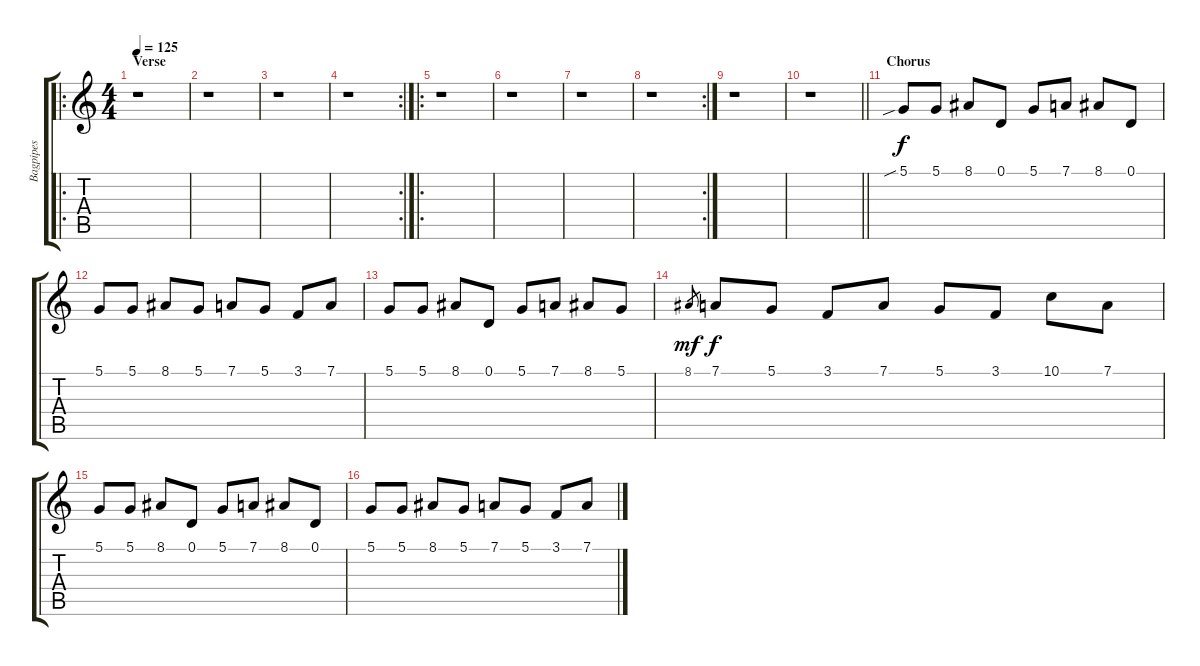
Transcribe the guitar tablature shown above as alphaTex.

\track ("Bagpipes" "Bagpipes") {instrument bagpipe}
\staff {score tabs}
\tuning (D4 A3 F3 C3 G2 D2) {hide}
\ro
\ts (4 4)
\section ("" "Verse")
\tempo 125
\clef g2
\ks c
r.1{dy f} |
r.1 |
r.1 |
\rc 2
r.1 |
\ro
r.1 |
r.1 |
r.1 |
\rc 2
r.1 |
r.1 |
\barLineRight lightlight
r.1 |
\section ("" "Chorus")
5.1{sib}.8 5.1.8 8.1.8 0.1.8 5.1.8 7.1.8 8.1.8 0.1.8 |
5.1.8 5.1.8 8.1.8 5.1.8 7.1.8 5.1.8 3.1.8 7.1.8 |
5.1.8 5.1.8 8.1.8 0.1.8 5.1.8 7.1.8 8.1.8 5.1.8 |
8.1.8{gr dy mf} 7.1.8{dy f} 5.1.8 3.1.8 7.1.8 5.1.8 3.1.8 10.1.8 7.1.8 |
5.1.8 5.1.8 8.1.8 0.1.8 5.1.8 7.1.8 8.1.8 0.1.8 |
5.1.8 5.1.8 8.1.8 5.1.8 7.1.8 5.1.8 3.1.8 7.1.8
